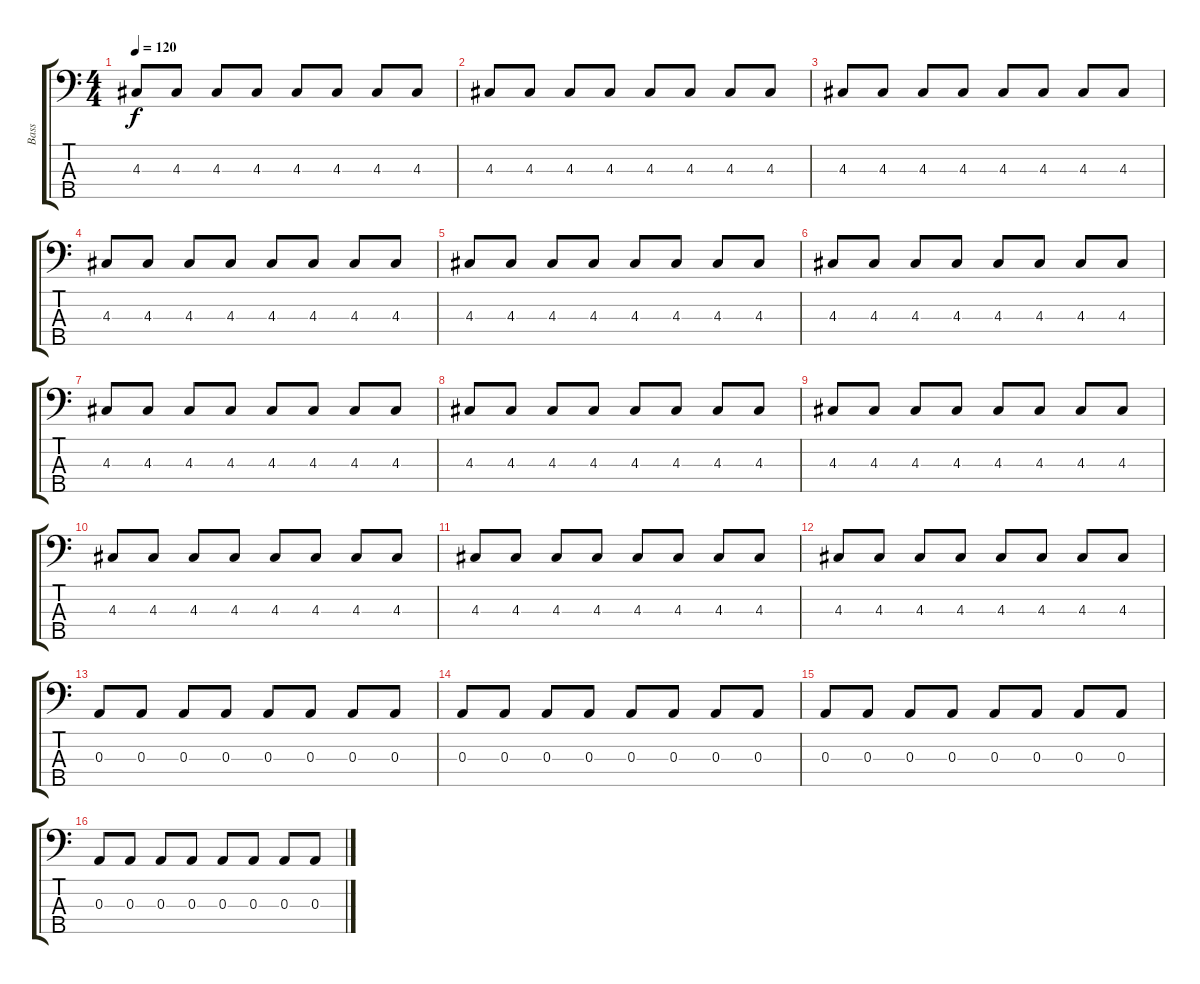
\track ("Bass" "Bass") {instrument electricbasspick}
\staff {score tabs}
\tuning (G2 D2 A1 E1 B0) {hide}
\ts (4 4)
\tempo 120
\clef f4
\ks c
4.3.8{dy f} 4.3.8 4.3.8 4.3.8 4.3.8 4.3.8 4.3.8 4.3.8 |
4.3.8 4.3.8 4.3.8 4.3.8 4.3.8 4.3.8 4.3.8 4.3.8 |
4.3.8 4.3.8 4.3.8 4.3.8 4.3.8 4.3.8 4.3.8 4.3.8 |
4.3.8 4.3.8 4.3.8 4.3.8 4.3.8 4.3.8 4.3.8 4.3.8 |
4.3.8 4.3.8 4.3.8 4.3.8 4.3.8 4.3.8 4.3.8 4.3.8 |
4.3.8 4.3.8 4.3.8 4.3.8 4.3.8 4.3.8 4.3.8 4.3.8 |
4.3.8 4.3.8 4.3.8 4.3.8 4.3.8 4.3.8 4.3.8 4.3.8 |
4.3.8 4.3.8 4.3.8 4.3.8 4.3.8 4.3.8 4.3.8 4.3.8 |
4.3.8 4.3.8 4.3.8 4.3.8 4.3.8 4.3.8 4.3.8 4.3.8 |
4.3.8 4.3.8 4.3.8 4.3.8 4.3.8 4.3.8 4.3.8 4.3.8 |
4.3.8 4.3.8 4.3.8 4.3.8 4.3.8 4.3.8 4.3.8 4.3.8 |
4.3.8 4.3.8 4.3.8 4.3.8 4.3.8 4.3.8 4.3.8 4.3.8 |
0.3.8 0.3.8 0.3.8 0.3.8 0.3.8 0.3.8 0.3.8 0.3.8 |
0.3.8 0.3.8 0.3.8 0.3.8 0.3.8 0.3.8 0.3.8 0.3.8 |
0.3.8 0.3.8 0.3.8 0.3.8 0.3.8 0.3.8 0.3.8 0.3.8 |
0.3.8 0.3.8 0.3.8 0.3.8 0.3.8 0.3.8 0.3.8 0.3.8
